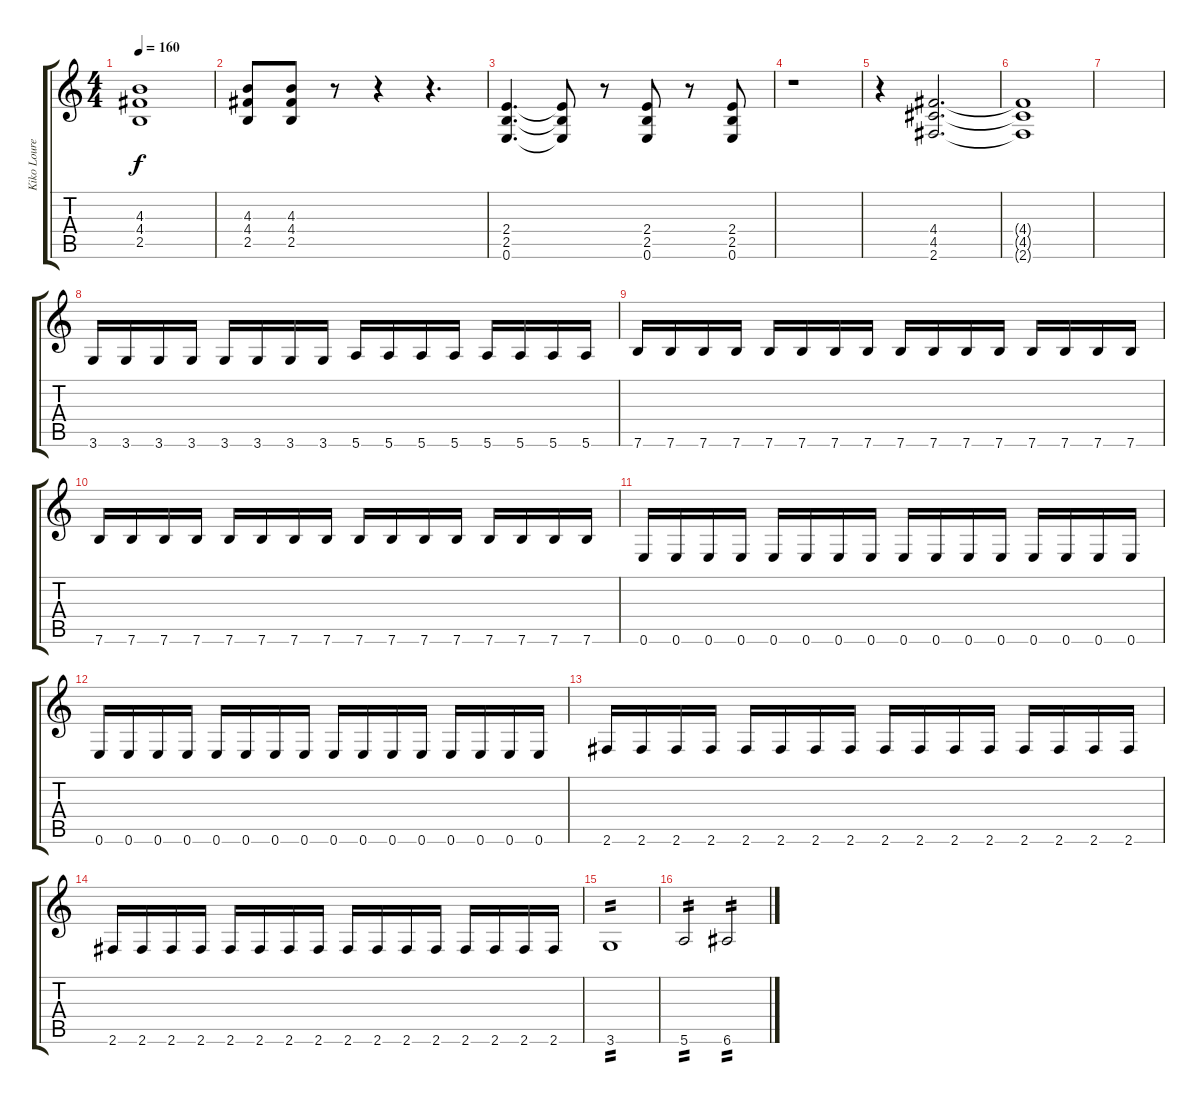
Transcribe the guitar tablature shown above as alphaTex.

\track ("Kiko Loureiro" "Kiko Loure") {instrument contrabass}
\staff {score tabs}
\tuning (E4 B3 G3 D3 A2 E2) {hide}
\ts (4 4)
\tempo 160
\clef g2
\ks c
(4.3 4.4 2.5).1{dy f instrument contrabass} |
(4.3 4.4 2.5).8 (4.3 4.4 2.5).8 r.8 r.4 r.4{d} |
(2.4 2.5 0.6).4{d} (2.4{t} 2.5{t} 0.6{t}).8 r.8 (2.4 2.5 0.6).8 r.8 (2.4 2.5 0.6).8 |
r.1 |
r.4 (4.4 4.5 2.6).2{d} |
(4.4{t} 4.5{t} 2.6{t}).1 |
|
3.6.16 3.6.16 3.6.16 3.6.16 3.6.16 3.6.16 3.6.16 3.6.16 5.6.16 5.6.16 5.6.16 5.6.16 5.6.16 5.6.16 5.6.16 5.6.16 |
7.6.16 7.6.16 7.6.16 7.6.16 7.6.16 7.6.16 7.6.16 7.6.16 7.6.16 7.6.16 7.6.16 7.6.16 7.6.16 7.6.16 7.6.16 7.6.16 |
7.6.16 7.6.16 7.6.16 7.6.16 7.6.16 7.6.16 7.6.16 7.6.16 7.6.16 7.6.16 7.6.16 7.6.16 7.6.16 7.6.16 7.6.16 7.6.16 |
0.6.16 0.6.16 0.6.16 0.6.16 0.6.16 0.6.16 0.6.16 0.6.16 0.6.16 0.6.16 0.6.16 0.6.16 0.6.16 0.6.16 0.6.16 0.6.16 |
0.6.16 0.6.16 0.6.16 0.6.16 0.6.16 0.6.16 0.6.16 0.6.16 0.6.16 0.6.16 0.6.16 0.6.16 0.6.16 0.6.16 0.6.16 0.6.16 |
2.6.16 2.6.16 2.6.16 2.6.16 2.6.16 2.6.16 2.6.16 2.6.16 2.6.16 2.6.16 2.6.16 2.6.16 2.6.16 2.6.16 2.6.16 2.6.16 |
2.6.16 2.6.16 2.6.16 2.6.16 2.6.16 2.6.16 2.6.16 2.6.16 2.6.16 2.6.16 2.6.16 2.6.16 2.6.16 2.6.16 2.6.16 2.6.16 |
3.6.1{tp 2} |
5.6.2{tp 2} 6.6.2{tp 2}
